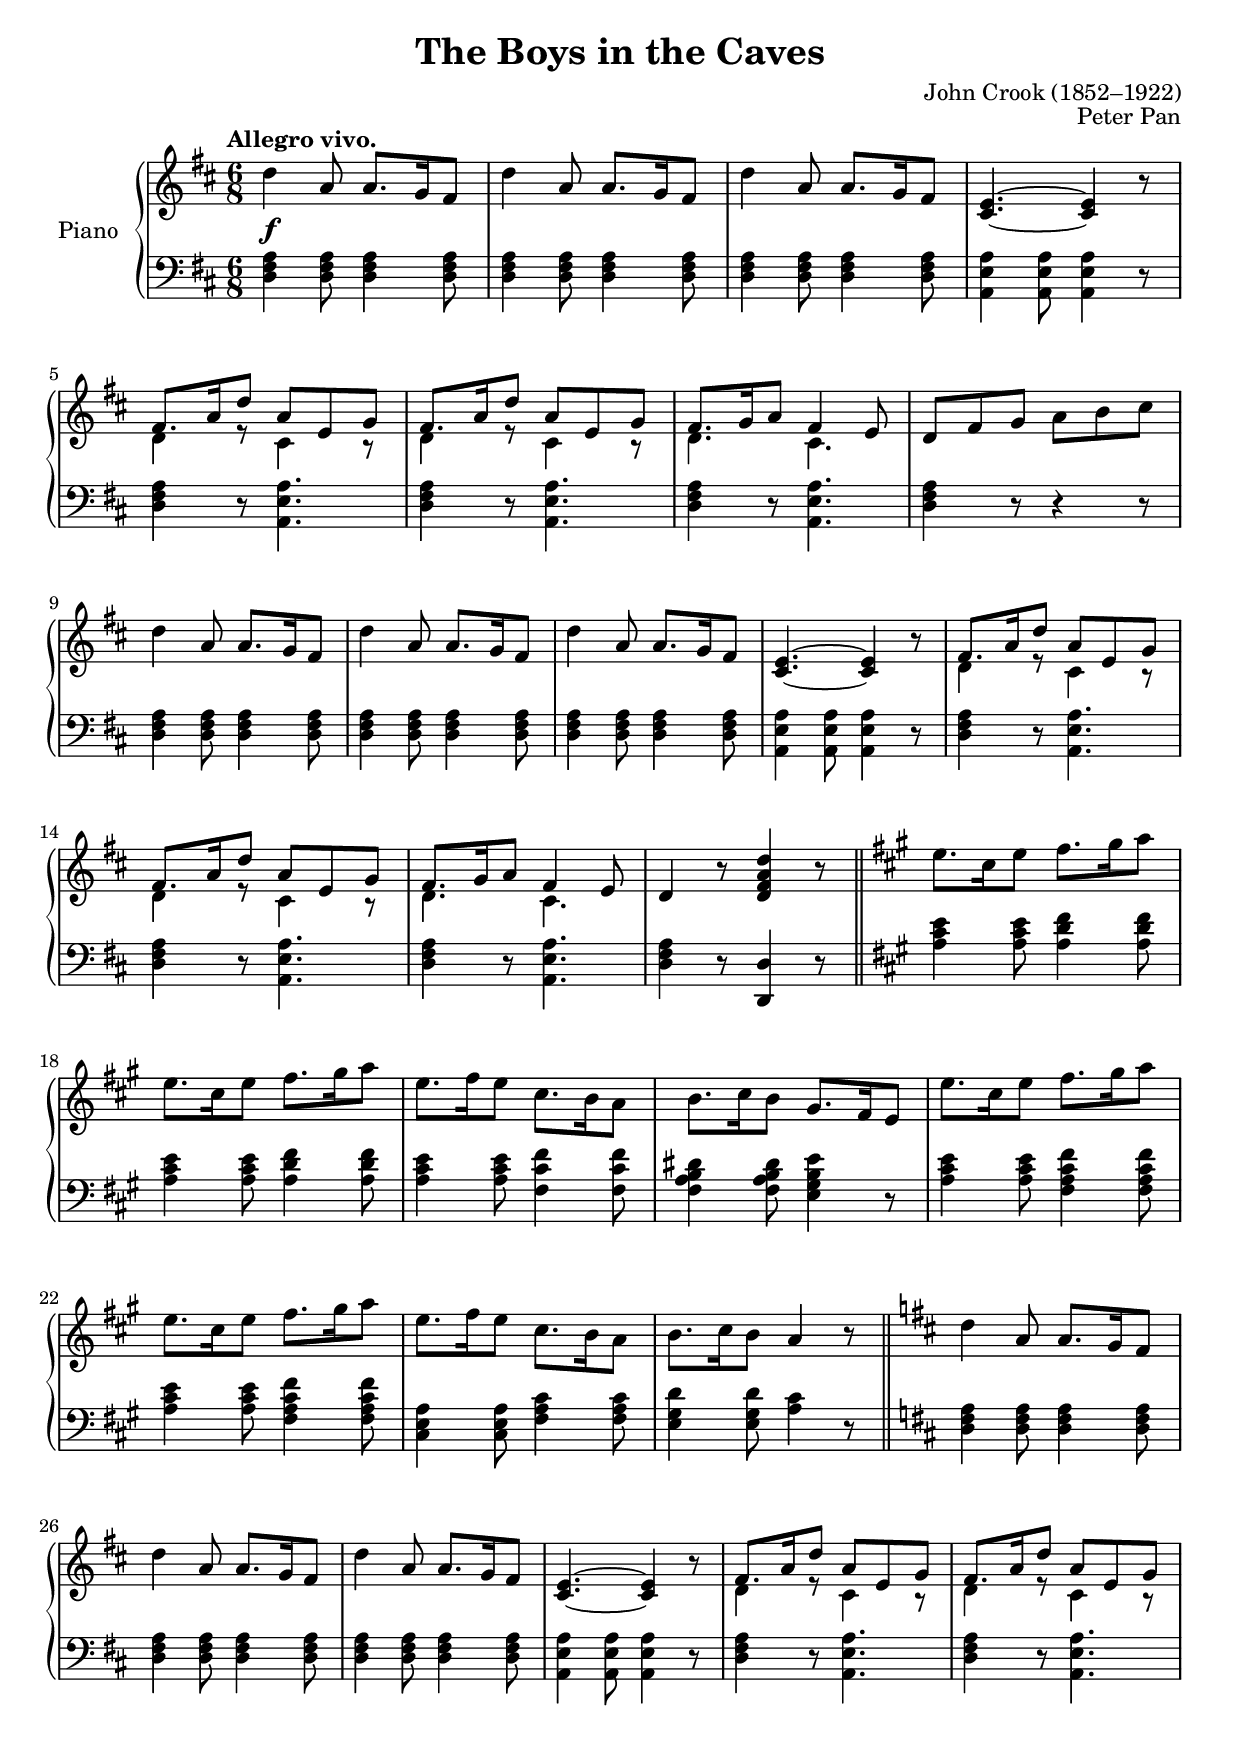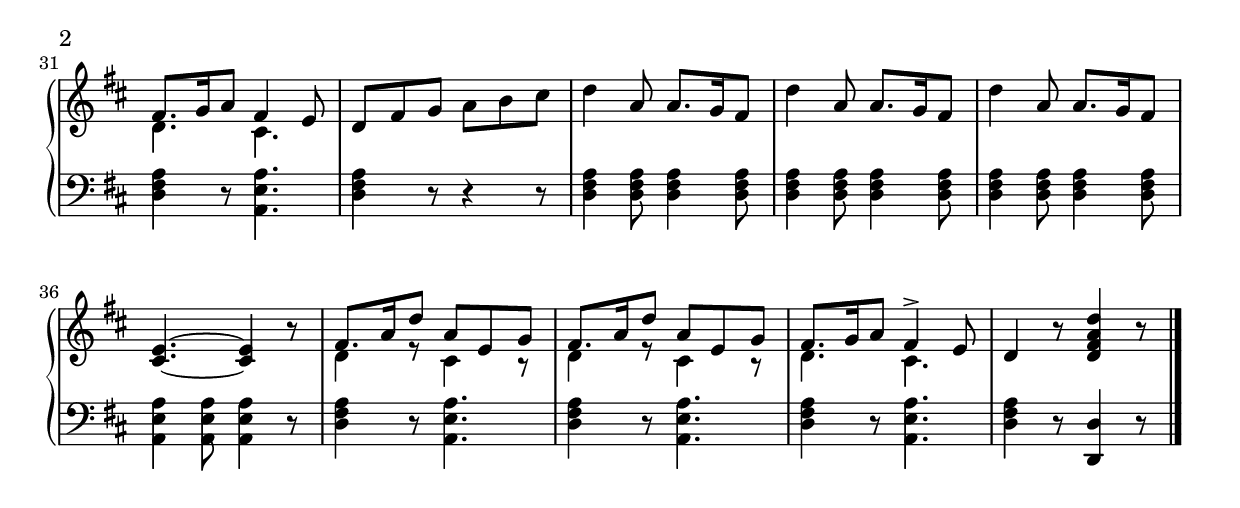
\version "2.19.52"
\language "english"
\include "Peter_Pan.ily"

\include "articulate.ly"

\header {
  title = "The Boys in the Caves"
% style = "Incidental"
}

\tagGroup #'(midi-only score-only)


upperOne = \relative c'' {
  \repeat unfold 2 {
	d4		a8	a8.	g16	fs8	|
	d'4		a8	a8.	g16	fs8	|
	d'4		a8	a8.	g16	fs8	|
	<cs e>4.~		q4		r8	|

    << {
	fs8.	a16	d8	a	e	g	|
	fs8.	a16	d8	a	e	g	|
	fs8.	g16	a8	fs4		e8	|
    } \\ {
	d4		r8	cs4		r8	|
	d4		r8	cs4		r8	|
	d4.			cs			|
    } >>
  }
  \alternative {
    {
	d8	fs	g	a	b	cs	|
    }
    {
	d,4		r8	<d fs a d>4	r8	|
    }
  }
}

lowerOne = \relative c {
  \repeat unfold 2 {
	<d fs a>4	q8	q4		q8	|
	<d fs a>4	q8	q4		q8	|
	<d fs a>4	q8	q4		q8	|
	<a e' a>4	q8	q4		r8	|

	<d fs a>4	r8	<a e' a>4.		|
	<d fs a>4	r8	<a e' a>4.		|
	<d fs a>4	r8	<a e' a>4.		|
  }
  \alternative {
    {
	<d fs a>4	r8	r4		r8	|
    }
    {
	<d fs a>4	r8	<d d,>4		r8	|
    }
  }
}


upperTwo = \relative c'' {
  \repeat unfold 2 {
	e8.	cs16	e8	fs8.	gs16	a8	|
	e8.	cs16	e8	fs8.	gs16	a8	|
	e8.	fs16	e8	cs8.	b16	a8	|
  }
  \alternative {
    {
	b8.	cs16	b8	gs8.	fs16	e8	|
    }
    {
	b'8.	cs16	b8	a4		r8	|
    }
  }
}

lowerTwo = \relative c' {
	<a cs e>4	q8	<a d fs>4	q8	|
	<a cs e>4	q8	<a d fs>4	q8	|
	<a cs e>4	q8	<fs cs' fs>4	q8	|
	<fs a b ds>4	q8	<e gs b e>4	r8	|

	<a cs e>4	q8	<fs a cs fs>4	q8	|
	<a cs e>4	q8	<fs a cs fs>4	q8	|
	<cs e a>4	q8	<fs a cs>4	q8	|
	<e gs d'>4	q8	<a cs>4		r8	|
}


upperThree = \relative c'' {
  \repeat unfold 2 {
    \repeat unfold 3 {
	d4		a8	a8.	g16	fs8	|
    }
	<cs e>4.~		q4		r8	|
    << {
	fs8.	a16	d8	a	e	g	|
	fs8.	a16	d8	a	e	g	|
    } \\ {
	d4		r8	cs4		r8	|
	d4		r8	cs4		r8	|
    } >>
  }
  \alternative {
    {
      << {
	fs8.	g16	a8	fs4		e8	|
      } \\ {
	d4.			cs4.			|
      } >>
	d8	fs	g	a	b	cs	|
    }
    {
      << {
	fs,8.	g16	a8	fs4->		e8	|
      } \\ {
	d4.			cs4.			|
      } >>
	d4		r8	<d fs a d>4	r8	|
    }
  }
}

lowerThree = \relative c {
  \repeat unfold 2 {
    \repeat unfold 3 {
	<d fs a>4	q8	q4		q8	|
    }
	<a e' a>4	q8	q4		r8	|

    \repeat unfold 3 {
	<d fs a>4	r8	<a e' a>4.		|
    }
  }
  \alternative {
    {
	<d fs a>4	r8	r4		r8	|
    }
    {
	<d fs a>4	r8	<d d,>4		r8	|
    }
  }
}


dynamics = {
  \set Score.tempoHideNote = ##t

  \time 6/8
  \tempo "Allegro vivo." 4 = 140

	<>\f
	s2.*16	|
  \bar "||"
  % TODO: fermata over bars

	s2.*8	|
  \bar "||"

	s2.*16	|
  \bar "|."
  % TODO: “Fine.” before bars
}

upper = {
  \clef treble

  \key d \major
  \upperOne

  \key a \major
  \upperTwo

  \key d \major
  \upperThree
}

lower = {
  \clef bass

  \key d \major
  \lowerOne

  \key a \major
  \lowerTwo

  \key d \major
  \lowerThree
}


\score {
  \new PianoStaff
    \with {
      instrumentName = #"Piano"
    }
  \keepWithTag #'score-only
  <<
    \new Staff = "upper" \upper
    \new Dynamics = "dynamics" \dynamics
    \new Staff = "lower" \lower
  >>
  \layout {}
}

\score {
  \new PianoStaff
    \with {
      midiInstrument = #"acoustic grand"
    }
  \keepWithTag #'midi-only
  <<
    \new Staff = "upper"
    \articulate
    \unfoldRepeats
    <<
      \upper
      \dynamics
    >>
    \new Staff = "lower"
    \articulate
    \unfoldRepeats
    <<
      \lower
      \dynamics
    >>
  >>
  \midi {}
  % \layout {}
}
